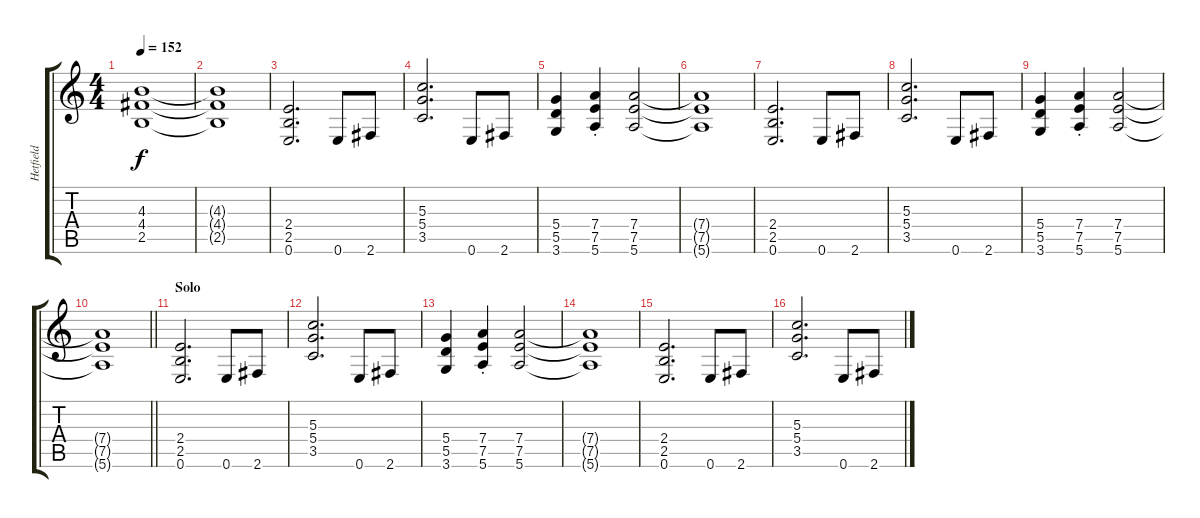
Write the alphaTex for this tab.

\track ("Hetfield" "Hetfield") {instrument distortionguitar}
\staff {score tabs}
\tuning (E4 B3 G3 D3 A2 E2) {hide}
\ts (4 4)
\tempo 152
\clef g2
\ks c
(4.3 4.4 2.5).1{dy f} |
(4.3{t} 4.4{t} 2.5{t}).1 |
(2.4 2.5 0.6).2{d} 0.6.8 2.6.8 |
(5.3 5.4 3.5).2{d} 0.6.8 2.6.8 |
(5.4 5.5 3.6).4 (7.4{st} 7.5{st} 5.6{st}).4 (7.4 7.5 5.6).2 |
(7.4{t} 7.5{t} 5.6{t}).1 |
(2.4 2.5 0.6).2{d} 0.6.8 2.6.8 |
(5.3 5.4 3.5).2{d} 0.6.8 2.6.8 |
(5.4 5.5 3.6).4 (7.4{st} 7.5{st} 5.6{st}).4 (7.4 7.5 5.6).2 |
\barLineRight lightlight
(7.4{t} 7.5{t} 5.6{t}).1 |
\section ("" "Solo")
(2.4 2.5 0.6).2{d volume 11} 0.6.8 2.6.8 |
(5.3 5.4 3.5).2{d} 0.6.8 2.6.8 |
(5.4 5.5 3.6).4 (7.4{st} 7.5{st} 5.6{st}).4 (7.4 7.5 5.6).2 |
(7.4{t} 7.5{t} 5.6{t}).1 |
(2.4 2.5 0.6).2{d} 0.6.8 2.6.8 |
(5.3 5.4 3.5).2{d} 0.6.8 2.6.8
